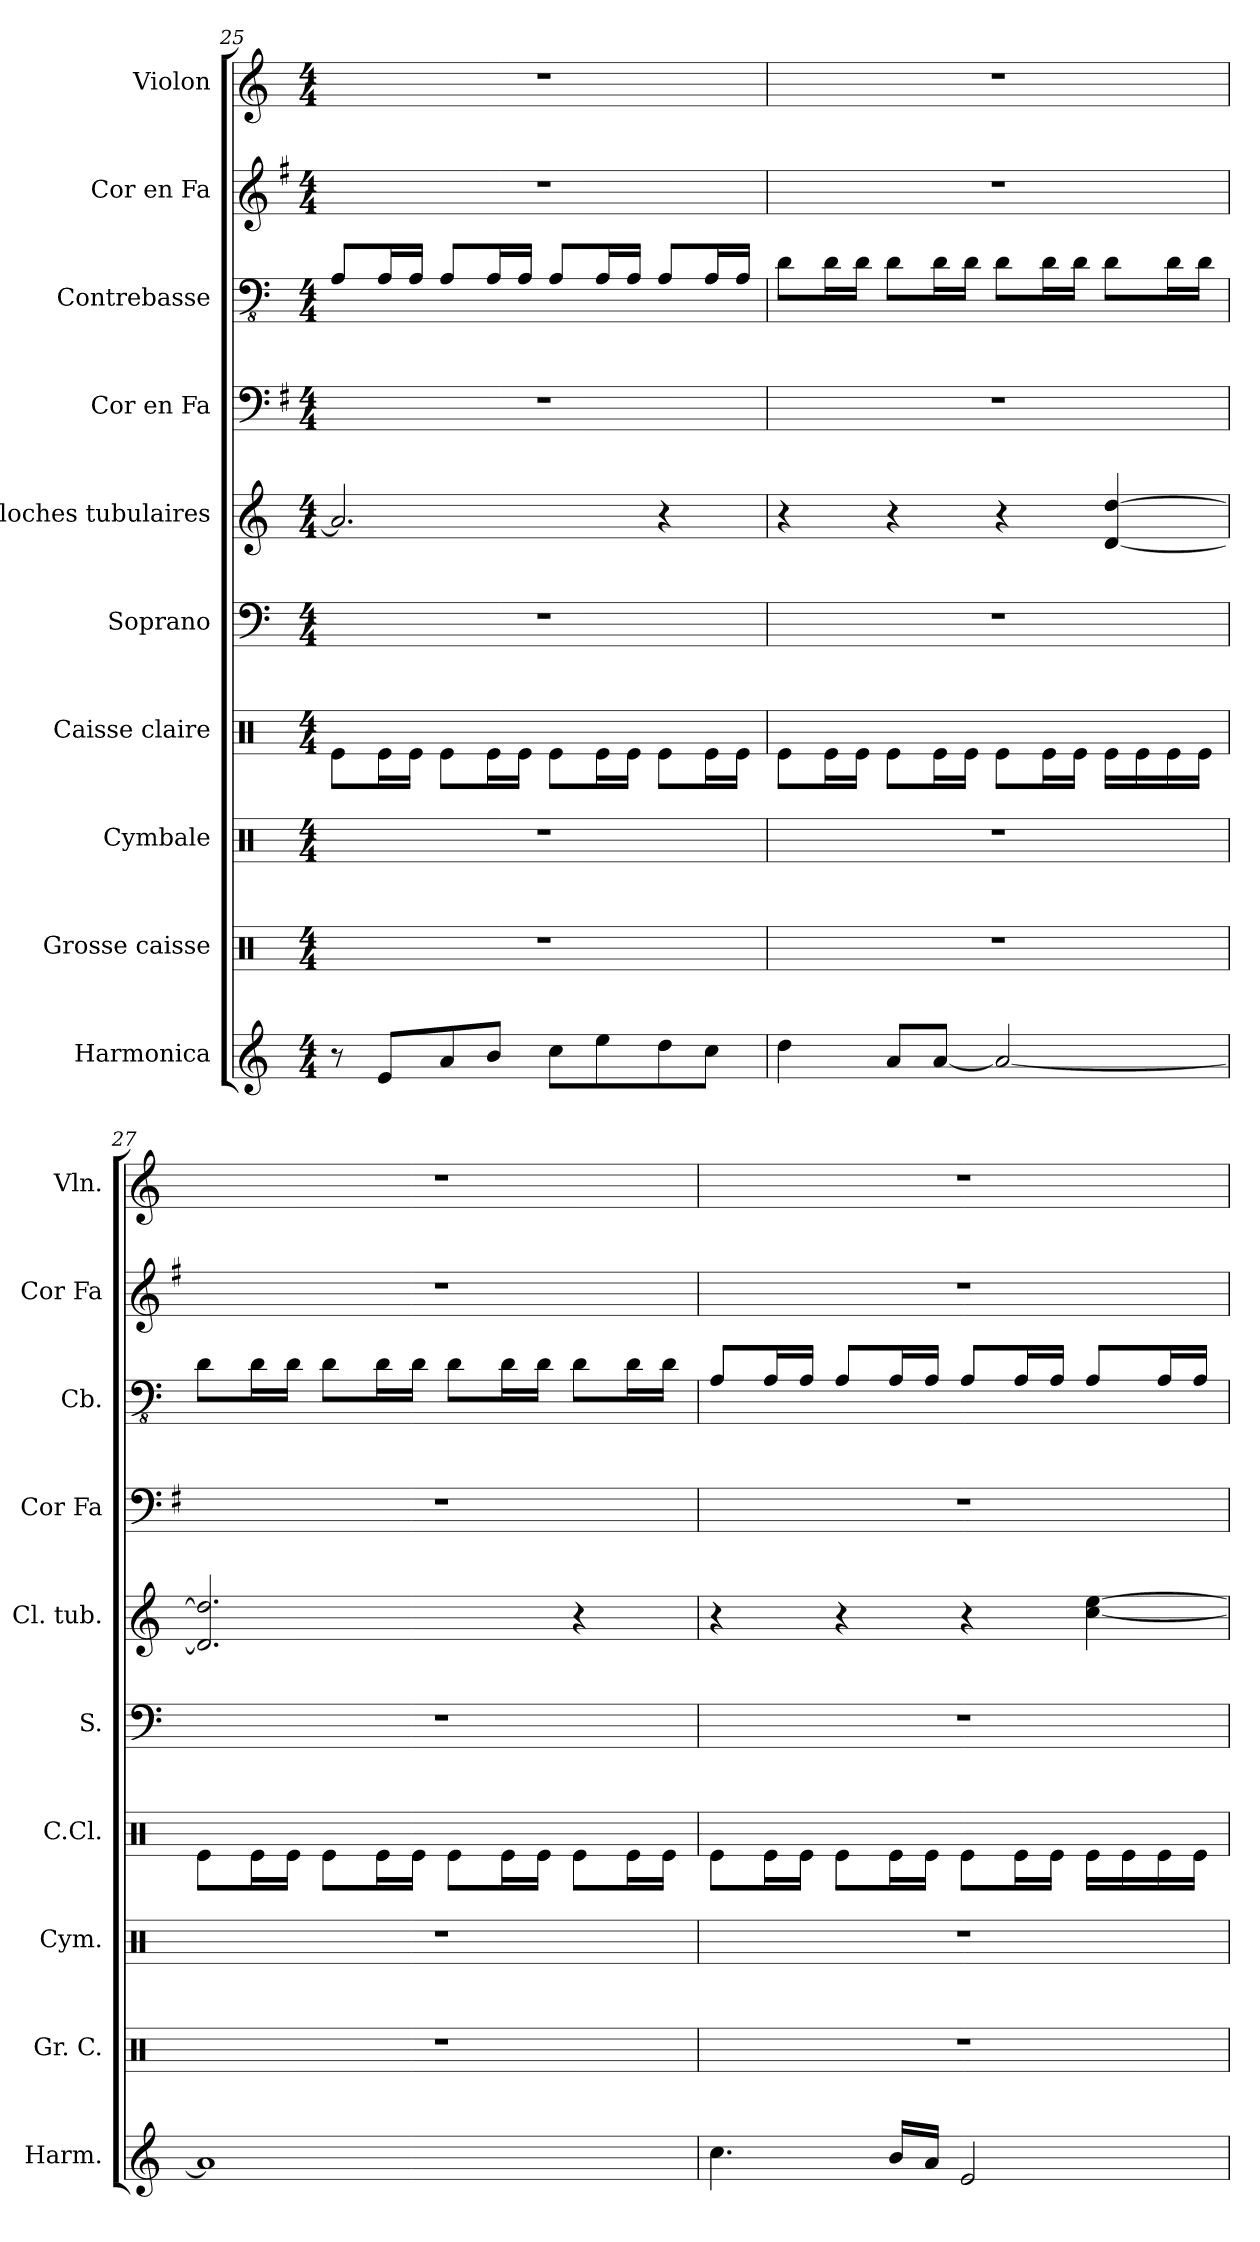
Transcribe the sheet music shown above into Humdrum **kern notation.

**kern	**kern	**kern	**kern	**kern	**kern	**kern	**kern	**kern	**kern
*part10	*part9	*part8	*part7	*part6	*part5	*part4	*part3	*part2	*part1
*staff10	*staff9	*staff8	*staff7	*staff6	*staff5	*staff4	*staff3	*staff2	*staff1
*I"Harmonica	*I"Grosse caisse	*I"Cymbale	*I"Caisse claire	*I"Soprano	*I"Cloches tubulaires	*I"Cor en Fa	*I"Contrebasse	*I"Cor en Fa	*I"Violon
*I'Harm.	*I'Gr. C.	*I'Cym.	*I'C.Cl.	*I'S.	*I'Cl. tub.	*I'Cor Fa	*I'Cb.	*I'Cor Fa	*I'Vln.
*clefG2	*clefX	*clefX	*clefX	*clefF4	*clefG2	*clefF4	*clefFv4	*clefG2	*clefG2
*	*	*	*	*	*	*ITrd4c7	*ITrd7c12	*ITrd4c7	*
*k[]	*k[]	*k[]	*k[]	*k[]	*k[]	*k[]	*k[]	*k[]	*k[]
*M4/4	*M4/4	*M4/4	*M4/4	*M4/4	*M4/4	*M4/4	*M4/4	*M4/4	*M4/4
=25	=25	=25	=25	=25	=25	=25	=25	=25	=25
8r	1r	1r	8Re\L	1r	2.a/]	1r	8AAA/L	1r	1r
8e/L	.	.	16Re\L	.	.	.	16AAA/L	.	.
.	.	.	16Re\JJ	.	.	.	16AAA/JJ	.	.
8a/	.	.	8Re\L	.	.	.	8AAA/L	.	.
8b/J	.	.	16Re\L	.	.	.	16AAA/L	.	.
.	.	.	16Re\JJ	.	.	.	16AAA/JJ	.	.
8cc\L	.	.	8Re\L	.	.	.	8AAA/L	.	.
8ee\	.	.	16Re\L	.	.	.	16AAA/L	.	.
.	.	.	16Re\JJ	.	.	.	16AAA/JJ	.	.
8dd\	.	.	8Re\L	.	4r	.	8AAA/L	.	.
8cc\J	.	.	16Re\L	.	.	.	16AAA/L	.	.
.	.	.	16Re\JJ	.	.	.	16AAA/JJ	.	.
!!LO:PB:g=z
=26	=26	=26	=26	=26	=26	=26	=26	=26	=26
4dd\	1r	1r	8Re\L	1r	4r	1r	8DD\L	1r	1r
.	.	.	16Re\L	.	.	.	16DD\L	.	.
.	.	.	16Re\JJ	.	.	.	16DD\JJ	.	.
8a/L	.	.	8Re\L	.	4r	.	8DD\L	.	.
[8a/J	.	.	16Re\L	.	.	.	16DD\L	.	.
.	.	.	16Re\JJ	.	.	.	16DD\JJ	.	.
2a/_	.	.	8Re\L	.	4r	.	8DD\L	.	.
.	.	.	16Re\L	.	.	.	16DD\L	.	.
.	.	.	16Re\JJ	.	.	.	16DD\JJ	.	.
.	.	.	16Re\LL	.	[4d/ [4dd/	.	8DD\L	.	.
.	.	.	16Re\	.	.	.	.	.	.
.	.	.	16Re\	.	.	.	16DD\L	.	.
.	.	.	16Re\JJ	.	.	.	16DD\JJ	.	.
=27	=27	=27	=27	=27	=27	=27	=27	=27	=27
1a]	1r	1r	8Re\L	1r	2.d/] 2.dd/]	1r	8DD\L	1r	1r
.	.	.	16Re\L	.	.	.	16DD\L	.	.
.	.	.	16Re\JJ	.	.	.	16DD\JJ	.	.
.	.	.	8Re\L	.	.	.	8DD\L	.	.
.	.	.	16Re\L	.	.	.	16DD\L	.	.
.	.	.	16Re\JJ	.	.	.	16DD\JJ	.	.
.	.	.	8Re\L	.	.	.	8DD\L	.	.
.	.	.	16Re\L	.	.	.	16DD\L	.	.
.	.	.	16Re\JJ	.	.	.	16DD\JJ	.	.
.	.	.	8Re\L	.	4r	.	8DD\L	.	.
.	.	.	16Re\L	.	.	.	16DD\L	.	.
.	.	.	16Re\JJ	.	.	.	16DD\JJ	.	.
=28	=28	=28	=28	=28	=28	=28	=28	=28	=28
4.cc\	1r	1r	8Re\L	1r	4r	1r	8AAA/L	1r	1r
.	.	.	16Re\L	.	.	.	16AAA/L	.	.
.	.	.	16Re\JJ	.	.	.	16AAA/JJ	.	.
.	.	.	8Re\L	.	4r	.	8AAA/L	.	.
16b/LL	.	.	16Re\L	.	.	.	16AAA/L	.	.
16a/JJ	.	.	16Re\JJ	.	.	.	16AAA/JJ	.	.
2e/	.	.	8Re\L	.	4r	.	8AAA/L	.	.
.	.	.	16Re\L	.	.	.	16AAA/L	.	.
.	.	.	16Re\JJ	.	.	.	16AAA/JJ	.	.
.	.	.	16Re\LL	.	[4cc\ [4ee\	.	8AAA/L	.	.
.	.	.	16Re\	.	.	.	.	.	.
.	.	.	16Re\	.	.	.	16AAA/L	.	.
.	.	.	16Re\JJ	.	.	.	16AAA/JJ	.	.
=	=	=	=	=	=	=	=	=	=
*-	*-	*-	*-	*-	*-	*-	*-	*-	*-
